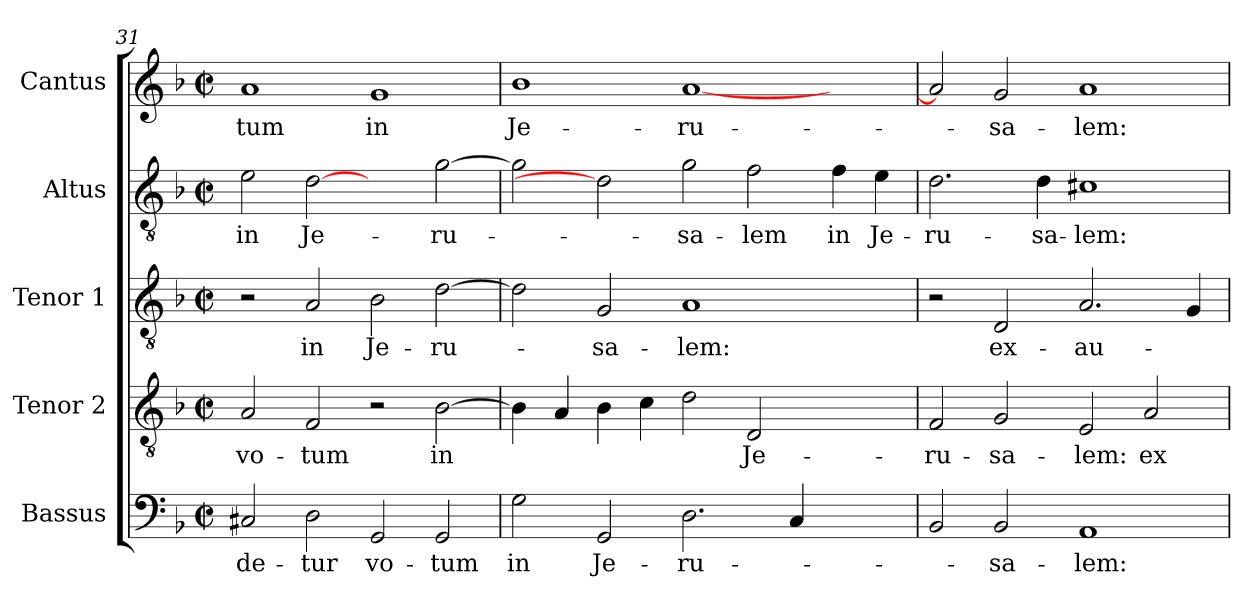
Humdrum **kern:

**kern	**text	**kern	**text	**kern	**text	**kern	**text	**kern	**text
*part5	*part5	*part4	*part4	*part3	*part3	*part2	*part2	*part1	*part1
*staff5	*staff5	*staff4	*staff4	*staff3	*staff3	*staff2	*staff2	*staff1	*staff1
*I"Bassus	*	*I"Tenor 2	*	*I"Tenor 1	*	*I"Altus	*	*I"Cantus	*
*clefF4	*	*clefGv2	*	*clefGv2	*	*clefGv2	*	*clefG2	*
*k[b-]	*	*k[b-]	*	*k[b-]	*	*k[b-]	*	*k[b-]	*
*F:	*	*F:	*	*F:	*	*F:	*	*F:	*
*M2/2	*	*M2/2	*	*M2/2	*	*M2/2	*	*M2/2	*
*met(c|)	*	*met(c|)	*	*met(c|)	*	*met(c|)	*	*met(c|)	*
=31	=31	=31	=31	=31	=31	=31	=31	=31	=31
!	!LO:LY:b:cj	!	!LO:LY:b:cj	!	!	!	!LO:LY:b:cj	!	!LO:LY:b:cj
2C#X/	-de-	2A/	vo-	2r	.	2e\	in	1a	-tum
!	!LO:LY:b:cj	!	!LO:LY:b:cj	!	!LO:LY:b:cj	!	!LO:LY:b:cj	!	!
2D\	-tur	2F/	-tum	2A/	in	[2d	Je-	.	.
!	!LO:LY:b:cj	!	!	!	!LO:LY:b:cj	!	!	!	!LO:LY:b:cj
2GG/	vo-	2r	.	2B-\	Je-	2ryy	.	1g	in
!	!LO:LY:b:cj	!	!LO:LY:b:cj	!	!LO:LY:b:cj	!	!LO:LY:b:cj	!	!
2GG/	-tum	[>2B-\	in	[>2d\	-ru-	[>2g\	-ru-	.	.
=32	=32	=32	=32	=32	=32	=32	=32	=32	=32
!	!LO:LY:b:cj	!	!	!	!	!	!	!	!LO:LY:b:cj
2G\	in	4B-\]	.	2d\]	.	2g\]	.	1b-	Je-
.	.	4A/	.	.	.	.	.	.	.
!	!LO:LY:b:cj	!	!	!	!LO:LY:b:cj	!	!	!	!
2GG/	Je-	4B-\	.	2G/	-sa-	2d]	.	.	.
.	.	4c\	.	.	.	.	.	.	.
!	!LO:LY:b:cj	!	!	!	!LO:LY:b:cj	!	!LO:LY:b:cj	!	!LO:LY:b:cj
2.D\	-ru-	2d\	.	1A	-lem:	2g\	-sa-	[>1a	-ru-
!	!	!	!LO:LY:b:cj	!	!	!	!LO:LY:b:cj	!	!
.	.	2D/	Je-	.	.	2f\	-lem	.	.
4C/	.	.	.	.	.	.	.	.	.
!	!	!	!	!	!	!	!LO:LY:b:cj	!	!
2ryy	.	2ryy	.	2ryy	.	4f\	in	2ryy	.
!	!	!	!	!	!	!	!LO:LY:b:cj	!	!
.	.	.	.	.	.	4e\	Je-	.	.
!!LO:PB:g=z
=33	=33	=33	=33	=33	=33	=33	=33	=33	=33
!	!	!	!LO:LY:b:cj	!	!	!	!LO:LY:b:cj	!	!
2BB-/	.	2F/	-ru-	2r	.	2.d\	-ru-	2a/]	.
!	!LO:LY:b:cj	!	!LO:LY:b:cj	!	!LO:LY:b:cj	!	!	!	!LO:LY:b:cj
2BB-/	-sa-	2G/	-sa-	2D/	ex-	.	.	2g/	-sa-
!	!	!	!	!	!	!	!LO:LY:b	!	!
.	.	.	.	.	.	4d\	-sa-	.	.
!	!LO:LY:b:cj	!	!LO:LY:b:cj	!	!LO:LY:b:cj	!	!LO:LY:b:rj	!	!LO:LY:b:cj
1AA	-lem:	2E/	-lem:	2.A/	-au-	1c#X	-lem:	1a	-lem:
!	!	!	!LO:LY:b:cj	!	!	!	!	!	!
.	.	2A/	ex-	.	.	.	.	.	.
.	.	.	.	4G/	.	.	.	.	.
=	=	=	=	=	=	=	=	=	=
*-	*-	*-	*-	*-	*-	*-	*-	*-	*-
